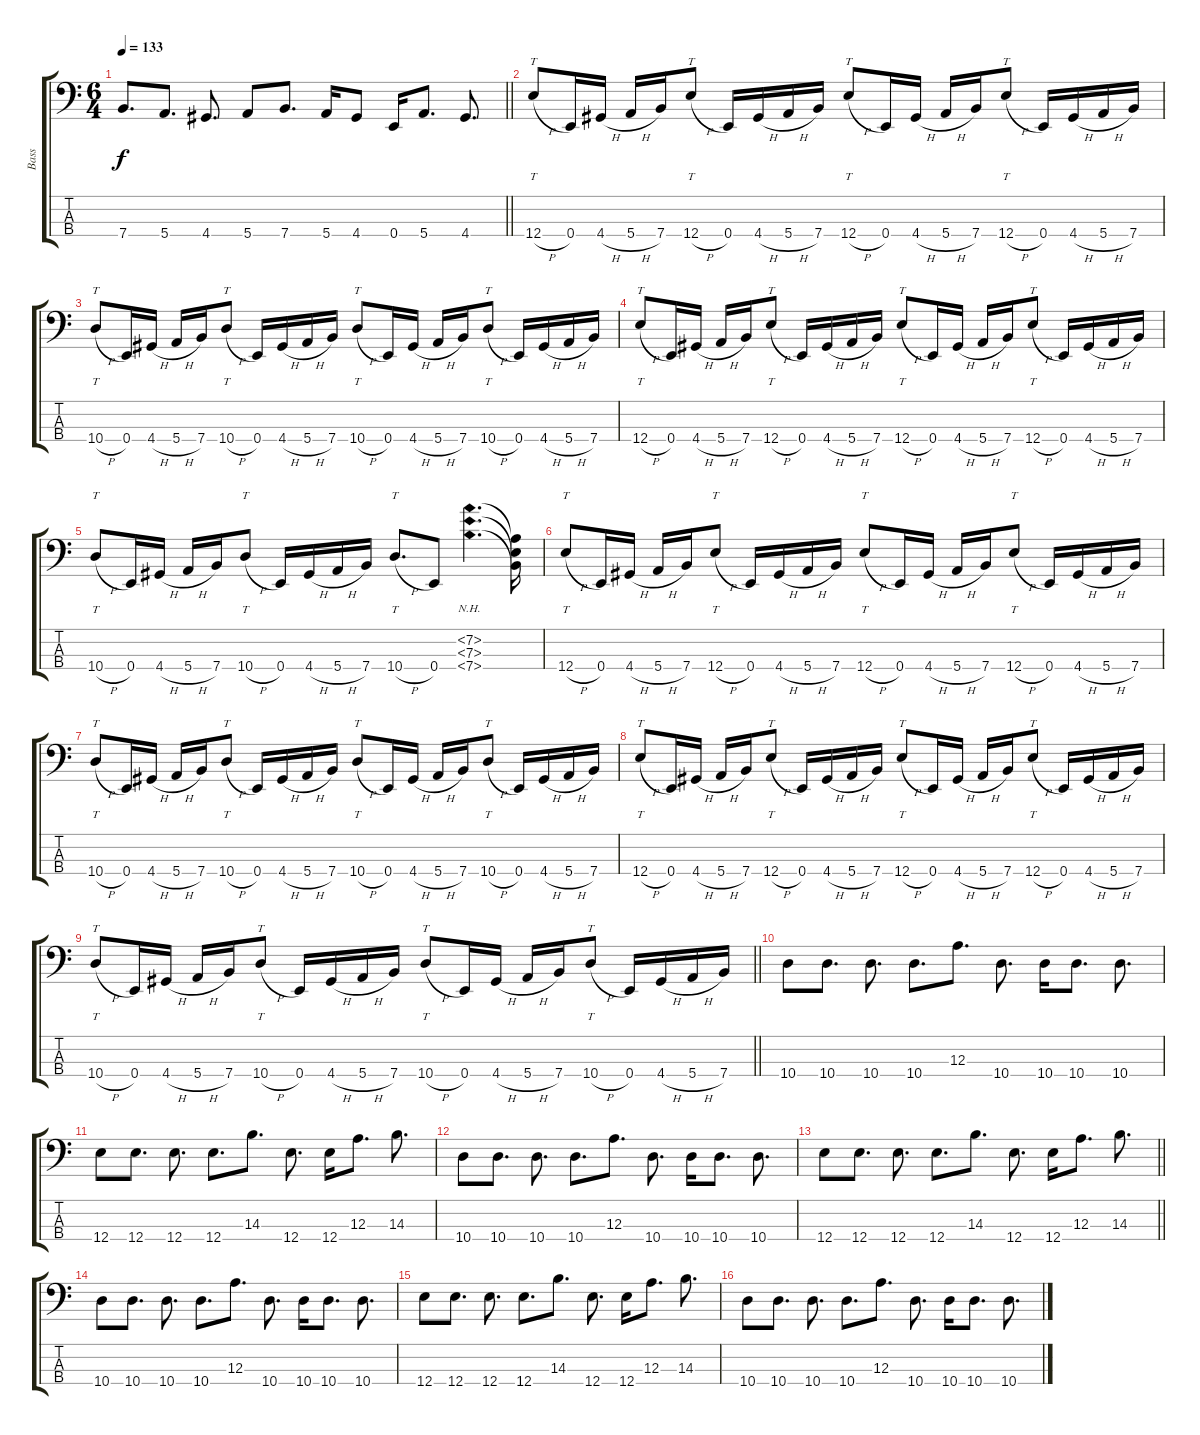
\track ("Bass" "Bass") {instrument slapbass2}
\staff {score tabs}
\tuning (G2 D2 A1 E1) {hide}
\ts (6 4)
\tempo 133
\clef f4
\barLineRight lightlight
\ks c
7.4.8{d dy f} 5.4.8{d} 4.4.8{d} 5.4.8 7.4.8{d} 5.4.16 4.4.8 0.4.16 5.4.8{d} 4.4.8{d} |
12.4{h}.8{tt} 0.4.16 4.4{h}.16 5.4{h}.16 7.4.16 12.4{h}.8{tt} 0.4.16 4.4{h}.16 5.4{h}.16 7.4.16 12.4{h}.8{tt} 0.4.16 4.4{h}.16 5.4{h}.16 7.4.16 12.4{h}.8{tt} 0.4.16 4.4{h}.16 5.4{h}.16 7.4.16 |
10.4{h}.8{tt} 0.4.16 4.4{h}.16 5.4{h}.16 7.4.16 10.4{h}.8{tt} 0.4.16 4.4{h}.16 5.4{h}.16 7.4.16 10.4{h}.8{tt} 0.4.16 4.4{h}.16 5.4{h}.16 7.4.16 10.4{h}.8{tt} 0.4.16 4.4{h}.16 5.4{h}.16 7.4.16 |
12.4{h}.8{tt} 0.4.16 4.4{h}.16 5.4{h}.16 7.4.16 12.4{h}.8{tt} 0.4.16 4.4{h}.16 5.4{h}.16 7.4.16 12.4{h}.8{tt} 0.4.16 4.4{h}.16 5.4{h}.16 7.4.16 12.4{h}.8{tt} 0.4.16 4.4{h}.16 5.4{h}.16 7.4.16 |
10.4{h}.8{tt} 0.4.16 4.4{h}.16 5.4{h}.16 7.4.16 10.4{h}.8{tt} 0.4.16 4.4{h}.16 5.4{h}.16 7.4.16 10.4{h}.8{tt d} 0.4.8 (7.2{nh} 7.3{nh} 7.4{nh}).4{d} (7.2{t} 7.3{t} 7.4{t}).16 |
12.4{h}.8{tt} 0.4.16 4.4{h}.16 5.4{h}.16 7.4.16 12.4{h}.8{tt} 0.4.16 4.4{h}.16 5.4{h}.16 7.4.16 12.4{h}.8{tt} 0.4.16 4.4{h}.16 5.4{h}.16 7.4.16 12.4{h}.8{tt} 0.4.16 4.4{h}.16 5.4{h}.16 7.4.16 |
10.4{h}.8{tt} 0.4.16 4.4{h}.16 5.4{h}.16 7.4.16 10.4{h}.8{tt} 0.4.16 4.4{h}.16 5.4{h}.16 7.4.16 10.4{h}.8{tt} 0.4.16 4.4{h}.16 5.4{h}.16 7.4.16 10.4{h}.8{tt} 0.4.16 4.4{h}.16 5.4{h}.16 7.4.16 |
12.4{h}.8{tt} 0.4.16 4.4{h}.16 5.4{h}.16 7.4.16 12.4{h}.8{tt} 0.4.16 4.4{h}.16 5.4{h}.16 7.4.16 12.4{h}.8{tt} 0.4.16 4.4{h}.16 5.4{h}.16 7.4.16 12.4{h}.8{tt} 0.4.16 4.4{h}.16 5.4{h}.16 7.4.16 |
\barLineRight lightlight
10.4{h}.8{tt} 0.4.16 4.4{h}.16 5.4{h}.16 7.4.16 10.4{h}.8{tt} 0.4.16 4.4{h}.16 5.4{h}.16 7.4.16 10.4{h}.8{tt} 0.4.16 4.4{h}.16 5.4{h}.16 7.4.16 10.4{h}.8{tt} 0.4.16 4.4{h}.16 5.4{h}.16 7.4.16 |
10.4.8 10.4.8{d} 10.4.8{d} 10.4.8{d} 12.3.8{d} 10.4.8{d} 10.4.16 10.4.8{d} 10.4.8{d} |
12.4.8 12.4.8{d} 12.4.8{d} 12.4.8{d} 14.3.8{d} 12.4.8{d} 12.4.16 12.3.8{d} 14.3.8{d} |
10.4.8 10.4.8{d} 10.4.8{d} 10.4.8{d} 12.3.8{d} 10.4.8{d} 10.4.16 10.4.8{d} 10.4.8{d} |
\barLineRight lightlight
12.4.8 12.4.8{d} 12.4.8{d} 12.4.8{d} 14.3.8{d} 12.4.8{d} 12.4.16 12.3.8{d} 14.3.8{d} |
10.4.8 10.4.8{d} 10.4.8{d} 10.4.8{d} 12.3.8{d} 10.4.8{d} 10.4.16 10.4.8{d} 10.4.8{d} |
12.4.8 12.4.8{d} 12.4.8{d} 12.4.8{d} 14.3.8{d} 12.4.8{d} 12.4.16 12.3.8{d} 14.3.8{d} |
10.4.8 10.4.8{d} 10.4.8{d} 10.4.8{d} 12.3.8{d} 10.4.8{d} 10.4.16 10.4.8{d} 10.4.8{d}
